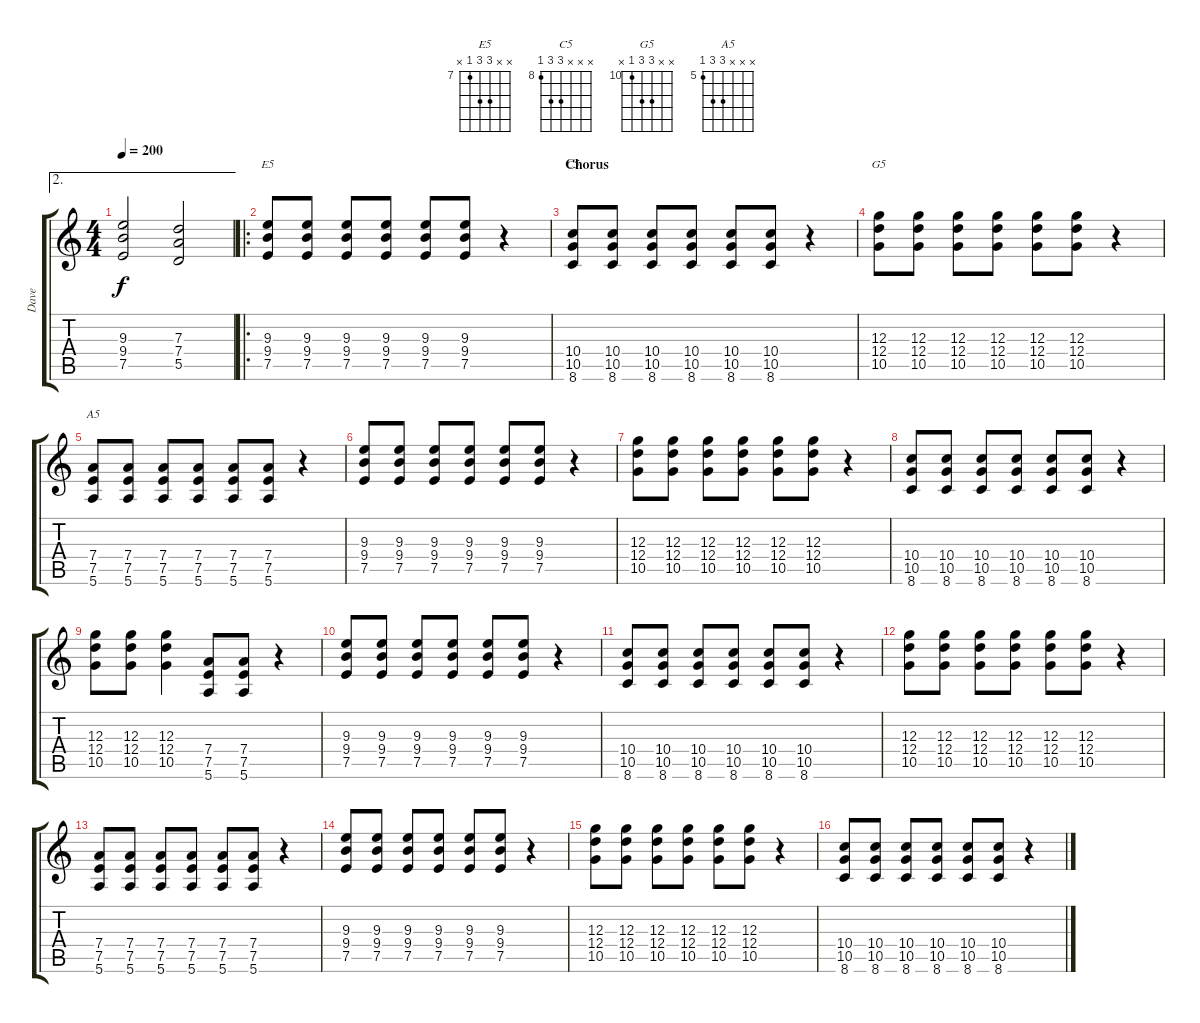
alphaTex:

\track ("Dave" "Dave") {instrument distortionguitar}
\staff {score tabs}
\tuning (E4 B3 G3 D3 A2 E2) {hide}
\chord ("E5" x x 9 9 7 x) {firstfret 7}
\chord ("C5" x x x 10 10 8) {firstfret 8}
\chord ("G5" x x 12 12 10 x) {firstfret 10}
\chord ("A5" x x x 7 7 5) {firstfret 5}
\ae 2
\ts (4 4)
\tempo 200
\clef g2
\ks c
(9.3{t} 9.4{t} 7.5{t}).2{dy f} (7.3 7.4 5.5).2 |
\ro
(9.3 9.4 7.5).8{ch "E5"} (9.3 9.4 7.5).8 (9.3 9.4 7.5).8 (9.3 9.4 7.5).8 (9.3 9.4 7.5).8 (9.3 9.4 7.5).8 r.4 |
\section ("" "Chorus")
(10.4 10.5 8.6).8{ch "C5"} (10.4 10.5 8.6).8 (10.4 10.5 8.6).8 (10.4 10.5 8.6).8 (10.4 10.5 8.6).8 (10.4 10.5 8.6).8 r.4 |
(12.3 12.4 10.5).8{ch "G5"} (12.3 12.4 10.5).8 (12.3 12.4 10.5).8 (12.3 12.4 10.5).8 (12.3 12.4 10.5).8 (12.3 12.4 10.5).8 r.4 |
(7.4 7.5 5.6).8{ch "A5"} (7.4 7.5 5.6).8 (7.4 7.5 5.6).8 (7.4 7.5 5.6).8 (7.4 7.5 5.6).8 (7.4 7.5 5.6).8 r.4 |
(9.3 9.4 7.5).8 (9.3 9.4 7.5).8 (9.3 9.4 7.5).8 (9.3 9.4 7.5).8 (9.3 9.4 7.5).8 (9.3 9.4 7.5).8 r.4 |
(12.3 12.4 10.5).8 (12.3 12.4 10.5).8 (12.3 12.4 10.5).8 (12.3 12.4 10.5).8 (12.3 12.4 10.5).8 (12.3 12.4 10.5).8 r.4 |
(10.4 10.5 8.6).8 (10.4 10.5 8.6).8 (10.4 10.5 8.6).8 (10.4 10.5 8.6).8 (10.4 10.5 8.6).8 (10.4 10.5 8.6).8 r.4 |
(12.3 12.4 10.5).8 (12.3 12.4 10.5).8 (12.3 12.4 10.5).4 (7.4 7.5 5.6).8 (7.4 7.5 5.6).8 r.4 |
(9.3 9.4 7.5).8 (9.3 9.4 7.5).8 (9.3 9.4 7.5).8 (9.3 9.4 7.5).8 (9.3 9.4 7.5).8 (9.3 9.4 7.5).8 r.4 |
(10.4 10.5 8.6).8 (10.4 10.5 8.6).8 (10.4 10.5 8.6).8 (10.4 10.5 8.6).8 (10.4 10.5 8.6).8 (10.4 10.5 8.6).8 r.4 |
(12.3 12.4 10.5).8 (12.3 12.4 10.5).8 (12.3 12.4 10.5).8 (12.3 12.4 10.5).8 (12.3 12.4 10.5).8 (12.3 12.4 10.5).8 r.4 |
(7.4 7.5 5.6).8 (7.4 7.5 5.6).8 (7.4 7.5 5.6).8 (7.4 7.5 5.6).8 (7.4 7.5 5.6).8 (7.4 7.5 5.6).8 r.4 |
(9.3 9.4 7.5).8 (9.3 9.4 7.5).8 (9.3 9.4 7.5).8 (9.3 9.4 7.5).8 (9.3 9.4 7.5).8 (9.3 9.4 7.5).8 r.4 |
(12.3 12.4 10.5).8 (12.3 12.4 10.5).8 (12.3 12.4 10.5).8 (12.3 12.4 10.5).8 (12.3 12.4 10.5).8 (12.3 12.4 10.5).8 r.4 |
(10.4 10.5 8.6).8 (10.4 10.5 8.6).8 (10.4 10.5 8.6).8 (10.4 10.5 8.6).8 (10.4 10.5 8.6).8 (10.4 10.5 8.6).8 r.4
